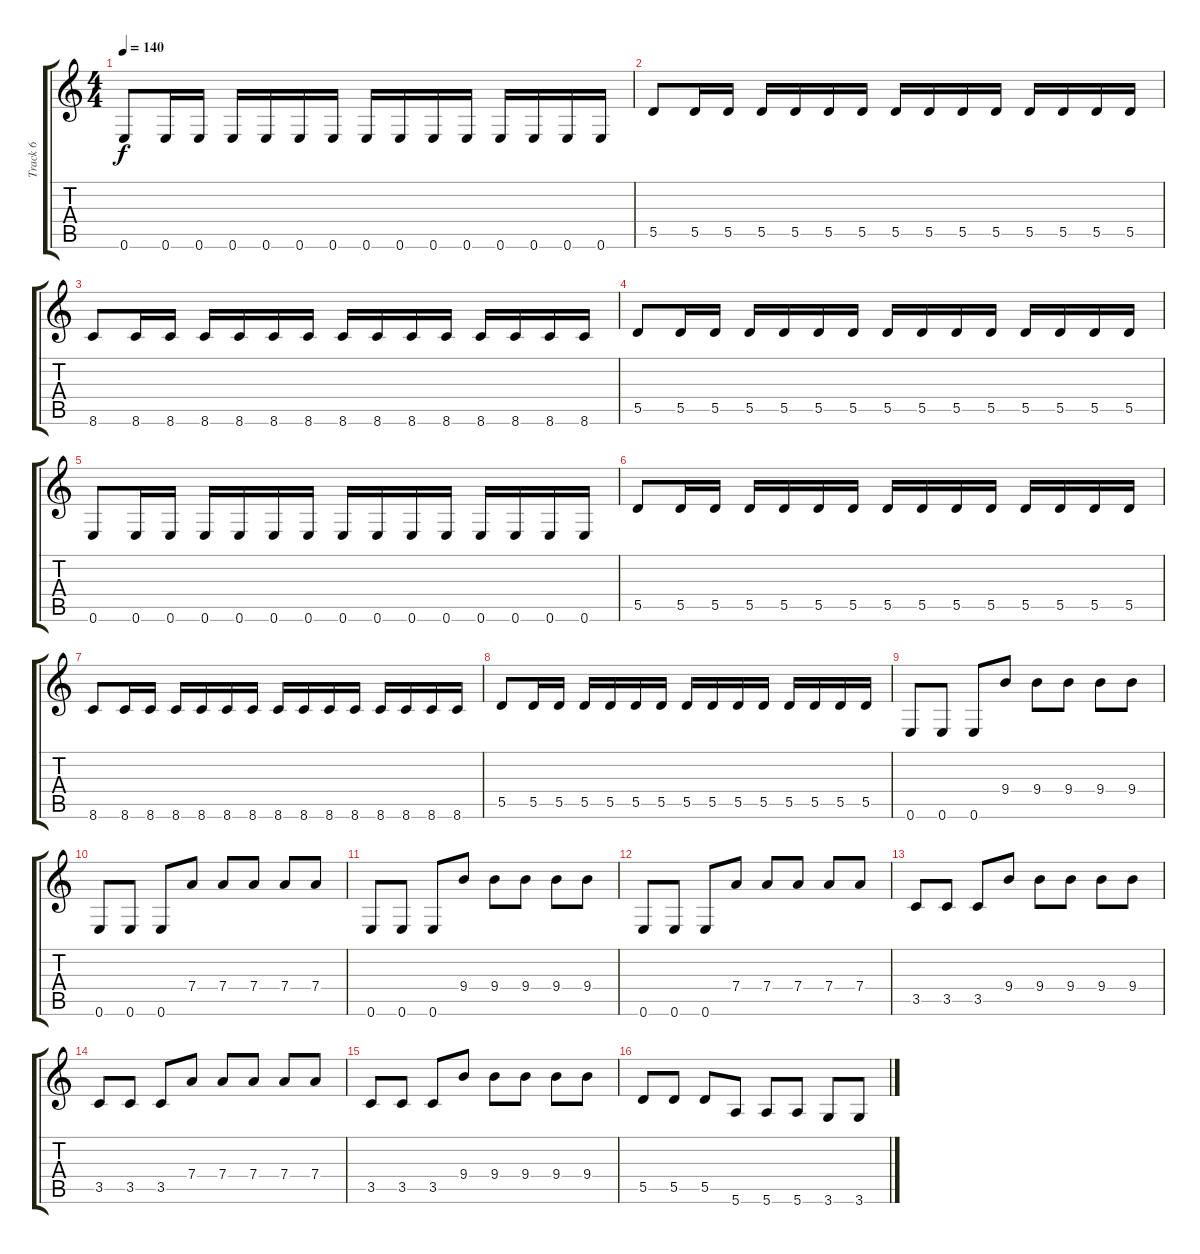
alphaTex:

\track ("Track 6" "Track 6") {instrument electricbasspick}
\staff {score tabs}
\tuning (E4 B3 G3 D3 A2 E2) {hide}
\ts (4 4)
\tempo 140
\clef g2
\ks c
0.6.8{dy f} 0.6.16 0.6.16 0.6.16 0.6.16 0.6.16 0.6.16 0.6.16 0.6.16 0.6.16 0.6.16 0.6.16 0.6.16 0.6.16 0.6.16 |
5.5.8 5.5.16 5.5.16 5.5.16 5.5.16 5.5.16 5.5.16 5.5.16 5.5.16 5.5.16 5.5.16 5.5.16 5.5.16 5.5.16 5.5.16 |
8.6.8 8.6.16 8.6.16 8.6.16 8.6.16 8.6.16 8.6.16 8.6.16 8.6.16 8.6.16 8.6.16 8.6.16 8.6.16 8.6.16 8.6.16 |
5.5.8 5.5.16 5.5.16 5.5.16 5.5.16 5.5.16 5.5.16 5.5.16 5.5.16 5.5.16 5.5.16 5.5.16 5.5.16 5.5.16 5.5.16 |
0.6.8 0.6.16 0.6.16 0.6.16 0.6.16 0.6.16 0.6.16 0.6.16 0.6.16 0.6.16 0.6.16 0.6.16 0.6.16 0.6.16 0.6.16 |
5.5.8 5.5.16 5.5.16 5.5.16 5.5.16 5.5.16 5.5.16 5.5.16 5.5.16 5.5.16 5.5.16 5.5.16 5.5.16 5.5.16 5.5.16 |
8.6.8 8.6.16 8.6.16 8.6.16 8.6.16 8.6.16 8.6.16 8.6.16 8.6.16 8.6.16 8.6.16 8.6.16 8.6.16 8.6.16 8.6.16 |
5.5.8 5.5.16 5.5.16 5.5.16 5.5.16 5.5.16 5.5.16 5.5.16 5.5.16 5.5.16 5.5.16 5.5.16 5.5.16 5.5.16 5.5.16 |
0.6.8 0.6.8 0.6.8 9.4.8 9.4.8 9.4.8 9.4.8 9.4.8 |
0.6.8 0.6.8 0.6.8 7.4.8 7.4.8 7.4.8 7.4.8 7.4.8 |
0.6.8 0.6.8 0.6.8 9.4.8 9.4.8 9.4.8 9.4.8 9.4.8 |
0.6.8 0.6.8 0.6.8 7.4.8 7.4.8 7.4.8 7.4.8 7.4.8 |
3.5.8 3.5.8 3.5.8 9.4.8 9.4.8 9.4.8 9.4.8 9.4.8 |
3.5.8 3.5.8 3.5.8 7.4.8 7.4.8 7.4.8 7.4.8 7.4.8 |
3.5.8 3.5.8 3.5.8 9.4.8 9.4.8 9.4.8 9.4.8 9.4.8 |
5.5.8 5.5.8 5.5.8 5.6.8 5.6.8 5.6.8 3.6.8 3.6.8
